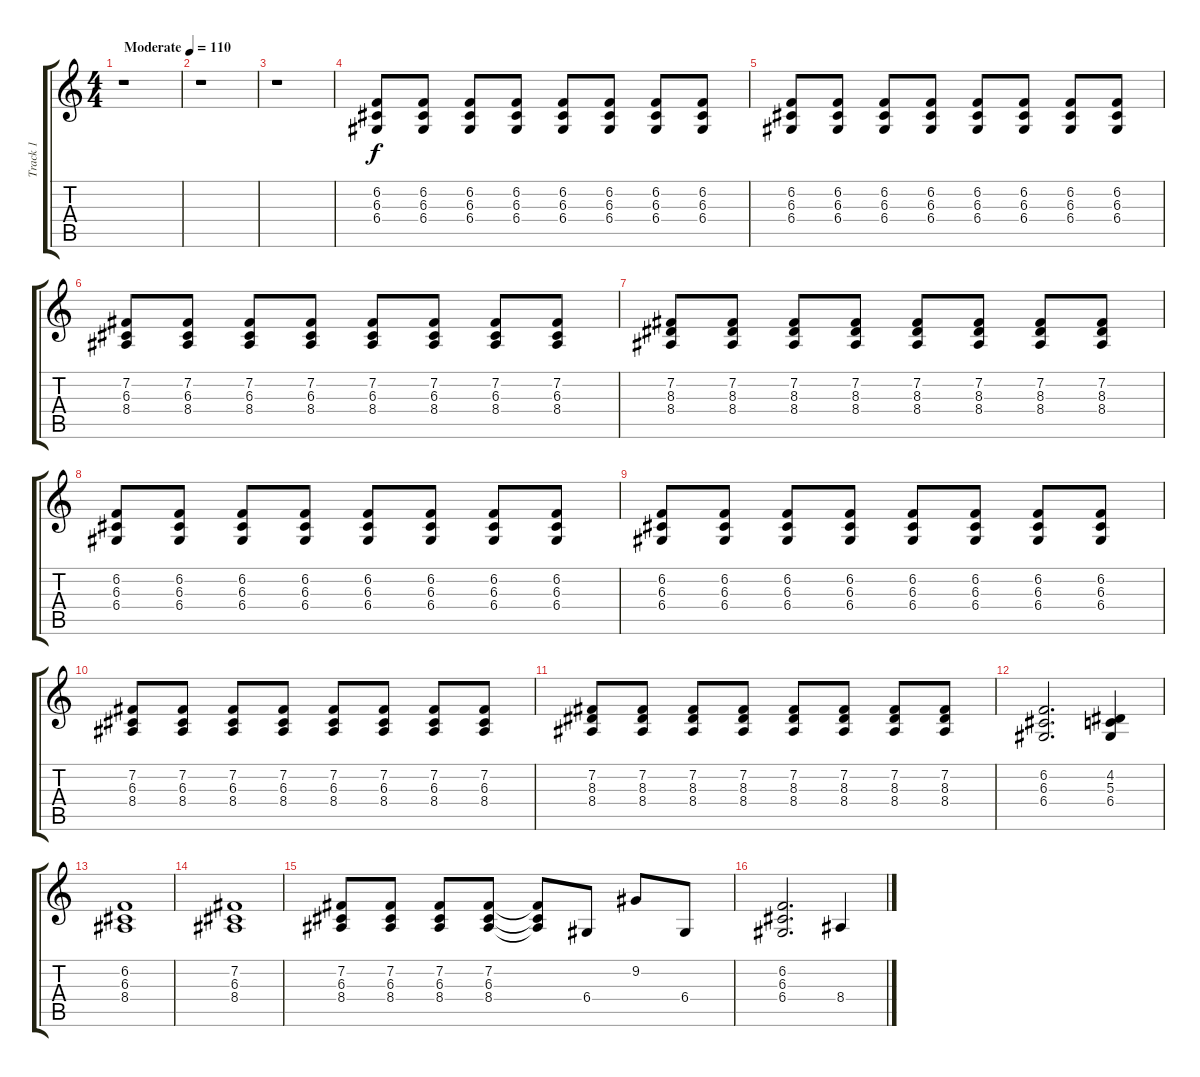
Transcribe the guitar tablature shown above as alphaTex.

\track ("Track 1" "Track 1") {instrument electricpiano2}
\staff {score tabs}
\tuning (E4 B3 G3 D3 A2 E2) {hide}
\ts (4 4)
\tempo (110 "Moderate")
\clef g2
\ks c
r.1{dy f instrument electricpiano2} |
r.1 |
r.1 |
(6.2 6.3 6.4).8 (6.2 6.3 6.4).8 (6.2 6.3 6.4).8 (6.2 6.3 6.4).8 (6.2 6.3 6.4).8 (6.2 6.3 6.4).8 (6.2 6.3 6.4).8 (6.2 6.3 6.4).8 |
(6.2 6.3 6.4).8 (6.2 6.3 6.4).8 (6.2 6.3 6.4).8 (6.2 6.3 6.4).8 (6.2 6.3 6.4).8 (6.2 6.3 6.4).8 (6.2 6.3 6.4).8 (6.2 6.3 6.4).8 |
(7.2 6.3 8.4).8 (7.2 6.3 8.4).8 (7.2 6.3 8.4).8 (7.2 6.3 8.4).8 (7.2 6.3 8.4).8 (7.2 6.3 8.4).8 (7.2 6.3 8.4).8 (7.2 6.3 8.4).8 |
(7.2 8.3 8.4).8 (7.2 8.3 8.4).8 (7.2 8.3 8.4).8 (7.2 8.3 8.4).8 (7.2 8.3 8.4).8 (7.2 8.3 8.4).8 (7.2 8.3 8.4).8 (7.2 8.3 8.4).8 |
(6.2 6.3 6.4).8 (6.2 6.3 6.4).8 (6.2 6.3 6.4).8 (6.2 6.3 6.4).8 (6.2 6.3 6.4).8 (6.2 6.3 6.4).8 (6.2 6.3 6.4).8 (6.2 6.3 6.4).8 |
(6.2 6.3 6.4).8 (6.2 6.3 6.4).8 (6.2 6.3 6.4).8 (6.2 6.3 6.4).8 (6.2 6.3 6.4).8 (6.2 6.3 6.4).8 (6.2 6.3 6.4).8 (6.2 6.3 6.4).8 |
(7.2 6.3 8.4).8 (7.2 6.3 8.4).8 (7.2 6.3 8.4).8 (7.2 6.3 8.4).8 (7.2 6.3 8.4).8 (7.2 6.3 8.4).8 (7.2 6.3 8.4).8 (7.2 6.3 8.4).8 |
(7.2 8.3 8.4).8 (7.2 8.3 8.4).8 (7.2 8.3 8.4).8 (7.2 8.3 8.4).8 (7.2 8.3 8.4).8 (7.2 8.3 8.4).8 (7.2 8.3 8.4).8 (7.2 8.3 8.4).8 |
(6.2 6.3 6.4).2{d} (4.2 5.3 6.4).4 |
(6.2 6.3 8.4).1 |
(7.2 6.3 8.4).1 |
(7.2 6.3 8.4).8 (7.2 6.3 8.4).8 (7.2 6.3 8.4).8 (7.2 6.3 8.4).8 (7.2{t} 6.3{t} 8.4{t}).8 6.4.8 9.2.8 6.4.8 |
(6.2 6.3 6.4).2{d} 8.4.4
